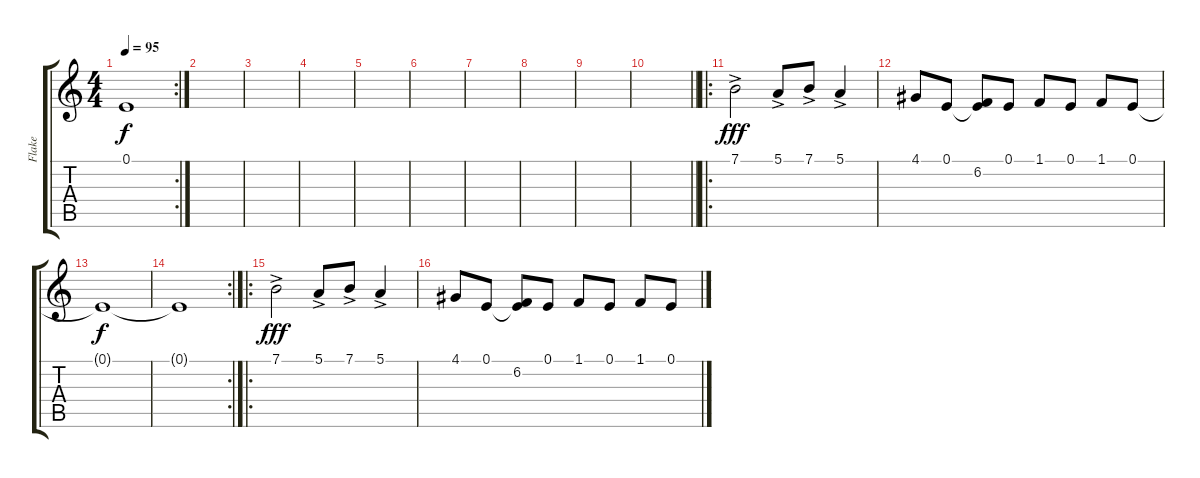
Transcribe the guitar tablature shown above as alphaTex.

\track ("Flake" "Flake") {instrument synthstrings1}
\staff {score tabs}
\tuning (E4 B3 G3 D3 A2 D2) {hide}
\rc 2
\ts (4 4)
\tempo 95
\clef g2
\ks c
0.1{t}.1{dy f} |
|
|
|
|
|
|
|
|
\barLineRight lightlight
|
\ro
7.1{ac}.2{dy fff} 5.1{ac}.8 7.1{ac}.8 5.1{ac}.4 |
4.1.8 0.1.8 (0.1{t} 6.2).8 0.1.8 1.1.8 0.1.8 1.1.8 0.1.8 |
0.1{t}.1{dy f} |
\rc 2
0.1{t}.1 |
\ro
7.1{ac}.2{dy fff} 5.1{ac}.8 7.1{ac}.8 5.1{ac}.4 |
4.1.8 0.1.8 (0.1{t} 6.2).8 0.1.8 1.1.8 0.1.8 1.1.8 0.1.8
